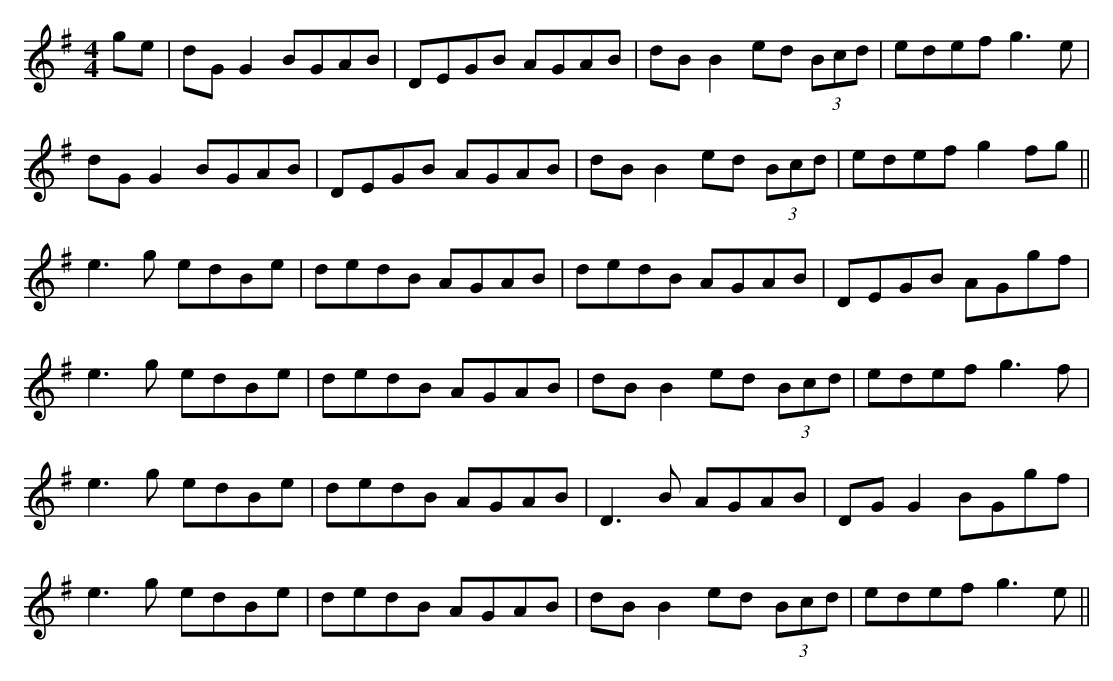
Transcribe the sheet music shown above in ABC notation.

X:1
M:4/4
K:G
ge|dG G2 BGAB|DEGB AGAB|dB B2 ed (3Bcd|edef g3e|
dG G2 BGAB|DEGB AGAB|dB B2 ed (3Bcd|edef g2 fg||
e3g edBe|dedB AGAB|dedB AGAB|DEGB AGgf|
e3g edBe|dedB AGAB|dB B2 ed (3Bcd|edef g3f|
e3g edBe|dedB AGAB|D3B AGAB|DG G2 BGgf|
e3g edBe|dedB AGAB|dB B2 ed (3Bcd|edef g3e||
